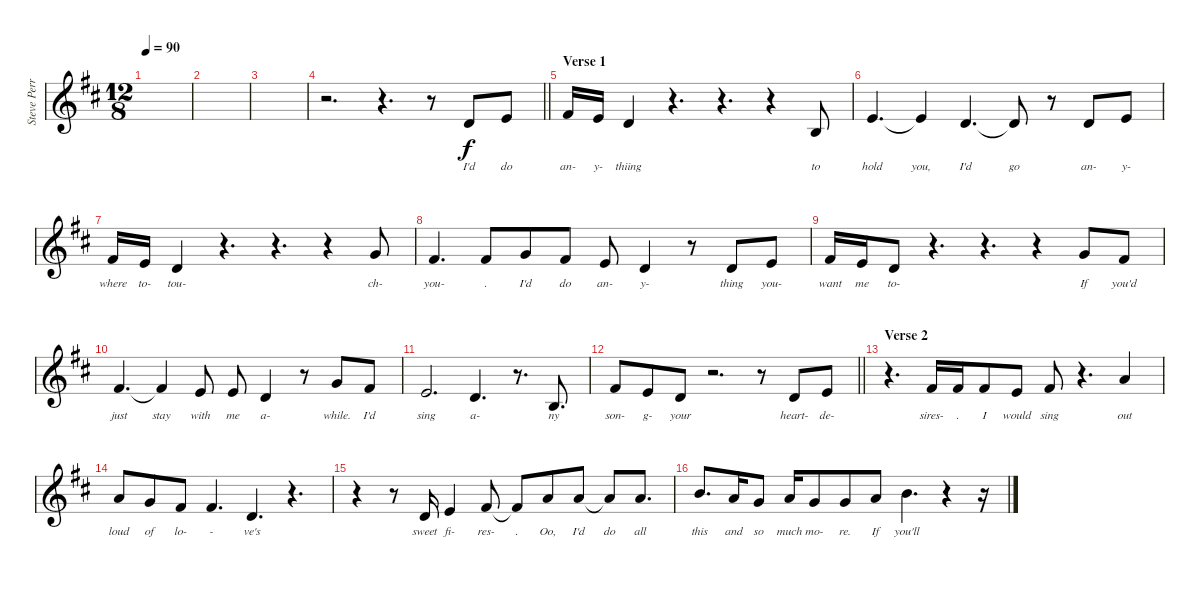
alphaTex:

\track ("Steve Perry" "Steve Perr") {instrument lead2sawtooth}
\staff {score}
\tuning (E4 B3 G3 D3 A2 E2) {hide}
\ts (12 8)
\tempo 90
\clef g2
\ks d
|
|
|
\barLineRight lightlight
r.2{d} r.4{d} r.8 3.2.8{lyrics (0 "I'd") lyrics (1 "") lyrics (2 "") lyrics (3 "") lyrics (4 "")} 5.2.8{lyrics (0 "do") lyrics (1 "") lyrics (2 "") lyrics (3 "") lyrics (4 "")} |
\section ("" "Verse 1")
2.1.16{lyrics (0 "an-") lyrics (1 "") lyrics (2 "") lyrics (3 "") lyrics (4 "")} 0.1.16{lyrics (0 "y-") lyrics (1 "") lyrics (2 "") lyrics (3 "") lyrics (4 "")} 3.2.4{lyrics (0 "thiing") lyrics (1 "") lyrics (2 "") lyrics (3 "") lyrics (4 "")} r.4{d} r.4{d} r.4 0.2.8{lyrics (0 "to") lyrics (1 "") lyrics (2 "") lyrics (3 "") lyrics (4 "")} |
0.1.4{d lyrics (0 "hold") lyrics (1 "") lyrics (2 "") lyrics (3 "") lyrics (4 "")} 0.1{t}.4{lyrics (0 "you,") lyrics (1 "") lyrics (2 "") lyrics (3 "") lyrics (4 "")} 3.2.4{d lyrics (0 "I'd") lyrics (1 "") lyrics (2 "") lyrics (3 "") lyrics (4 "")} 3.2{t}.8{lyrics (0 "go") lyrics (1 "") lyrics (2 "") lyrics (3 "") lyrics (4 "")} r.8 3.2.8{lyrics (0 "an-") lyrics (1 "") lyrics (2 "") lyrics (3 "") lyrics (4 "")} 5.2.8{lyrics (0 "y-") lyrics (1 "") lyrics (2 "") lyrics (3 "") lyrics (4 "")} |
2.1.16{lyrics (0 "where") lyrics (1 "") lyrics (2 "") lyrics (3 "") lyrics (4 "")} 0.1.16{lyrics (0 "to-") lyrics (1 "") lyrics (2 "") lyrics (3 "") lyrics (4 "")} 3.2.4{lyrics (0 "tou-") lyrics (1 "") lyrics (2 "") lyrics (3 "") lyrics (4 "")} r.4{d} r.4{d} r.4 3.1.8{lyrics (0 "ch-") lyrics (1 "") lyrics (2 "") lyrics (3 "") lyrics (4 "")} |
2.1.4{d lyrics (0 "you-") lyrics (1 "") lyrics (2 "") lyrics (3 "") lyrics (4 "")} 2.1.8{lyrics (0 ".") lyrics (1 "") lyrics (2 "") lyrics (3 "") lyrics (4 "")} 3.1.8{lyrics (0 "I'd") lyrics (1 "") lyrics (2 "") lyrics (3 "") lyrics (4 "")} 2.1.8{lyrics (0 "do") lyrics (1 "") lyrics (2 "") lyrics (3 "") lyrics (4 "")} 0.1.8{lyrics (0 "an-") lyrics (1 "") lyrics (2 "") lyrics (3 "") lyrics (4 "")} 3.2.4{lyrics (0 "y-") lyrics (1 "") lyrics (2 "") lyrics (3 "") lyrics (4 "")} r.8 3.2.8{lyrics (0 "thing") lyrics (1 "") lyrics (2 "") lyrics (3 "") lyrics (4 "")} 5.2.8{lyrics (0 "you-") lyrics (1 "") lyrics (2 "") lyrics (3 "") lyrics (4 "")} |
2.1.16{lyrics (0 "want") lyrics (1 "") lyrics (2 "") lyrics (3 "") lyrics (4 "")} 0.1.16{lyrics (0 "me") lyrics (1 "") lyrics (2 "") lyrics (3 "") lyrics (4 "")} 3.2.8{lyrics (0 "to-") lyrics (1 "") lyrics (2 "") lyrics (3 "") lyrics (4 "")} r.4{d} r.4{d} r.4 3.1.8{lyrics (0 "If") lyrics (1 "") lyrics (2 "") lyrics (3 "") lyrics (4 "")} 2.1.8{lyrics (0 "you'd") lyrics (1 "") lyrics (2 "") lyrics (3 "") lyrics (4 "")} |
2.1.4{d lyrics (0 "just") lyrics (1 "") lyrics (2 "") lyrics (3 "") lyrics (4 "")} 2.1{t}.4{lyrics (0 "stay") lyrics (1 "") lyrics (2 "") lyrics (3 "") lyrics (4 "")} 0.1.8{lyrics (0 "with") lyrics (1 "") lyrics (2 "") lyrics (3 "") lyrics (4 "")} 0.1.8{lyrics (0 "me") lyrics (1 "") lyrics (2 "") lyrics (3 "") lyrics (4 "")} 3.2.4{lyrics (0 "a-") lyrics (1 "") lyrics (2 "") lyrics (3 "") lyrics (4 "")} r.8 3.1.8{lyrics (0 "while.") lyrics (1 "") lyrics (2 "") lyrics (3 "") lyrics (4 "")} 2.1.8{lyrics (0 "I'd") lyrics (1 "") lyrics (2 "") lyrics (3 "") lyrics (4 "")} |
0.1.2{d lyrics (0 "sing") lyrics (1 "") lyrics (2 "") lyrics (3 "") lyrics (4 "")} 3.2.4{d lyrics (0 "a-") lyrics (1 "") lyrics (2 "") lyrics (3 "") lyrics (4 "")} r.8{d} 0.2.8{d lyrics (0 "ny") lyrics (1 "") lyrics (2 "") lyrics (3 "") lyrics (4 "")} |
\barLineRight lightlight
2.1.8{lyrics (0 "son-") lyrics (1 "") lyrics (2 "") lyrics (3 "") lyrics (4 "")} 0.1.8{lyrics (0 "g-") lyrics (1 "") lyrics (2 "") lyrics (3 "") lyrics (4 "")} 3.2.8{lyrics (0 "your") lyrics (1 "") lyrics (2 "") lyrics (3 "") lyrics (4 "")} r.2{d} r.8 3.2.8{lyrics (0 "heart-") lyrics (1 "") lyrics (2 "") lyrics (3 "") lyrics (4 "")} 5.2.8{lyrics (0 "de-") lyrics (1 "") lyrics (2 "") lyrics (3 "") lyrics (4 "")} |
\section ("" "Verse 2")
r.4{d} 2.1.16{lyrics (0 "sires-") lyrics (1 "") lyrics (2 "") lyrics (3 "") lyrics (4 "")} 2.1.16{lyrics (0 ".") lyrics (1 "") lyrics (2 "") lyrics (3 "") lyrics (4 "")} 2.1.8{lyrics (0 "I") lyrics (1 "") lyrics (2 "") lyrics (3 "") lyrics (4 "")} 0.1.8{lyrics (0 "would") lyrics (1 "") lyrics (2 "") lyrics (3 "") lyrics (4 "")} 2.1.8{lyrics (0 "sing") lyrics (1 "") lyrics (2 "") lyrics (3 "") lyrics (4 "")} r.4{d} 5.1.4{lyrics (0 "out") lyrics (1 "") lyrics (2 "") lyrics (3 "") lyrics (4 "")} |
5.1.8{lyrics (0 "loud") lyrics (1 "") lyrics (2 "") lyrics (3 "") lyrics (4 "")} 3.1.8{lyrics (0 "of") lyrics (1 "") lyrics (2 "") lyrics (3 "") lyrics (4 "")} 2.1.8{lyrics (0 "lo-") lyrics (1 "") lyrics (2 "") lyrics (3 "") lyrics (4 "")} 2.1.4{d lyrics (0 "-") lyrics (1 "") lyrics (2 "") lyrics (3 "") lyrics (4 "")} 3.2.4{d lyrics (0 "ve's") lyrics (1 "") lyrics (2 "") lyrics (3 "") lyrics (4 "")} r.4{d} |
r.4 r.8 3.2.16{lyrics (0 "sweet") lyrics (1 "") lyrics (2 "") lyrics (3 "") lyrics (4 "")} 0.1.4{lyrics (0 "fi-") lyrics (1 "") lyrics (2 "") lyrics (3 "") lyrics (4 "")} 2.1.8{lyrics (0 "res-") lyrics (1 "") lyrics (2 "") lyrics (3 "") lyrics (4 "")} 2.1{t}.8{lyrics (0 ".") lyrics (1 "") lyrics (2 "") lyrics (3 "") lyrics (4 "")} 5.1.8{lyrics (0 "Oo,") lyrics (1 "") lyrics (2 "") lyrics (3 "") lyrics (4 "")} 5.1.8{lyrics (0 "I'd") lyrics (1 "") lyrics (2 "") lyrics (3 "") lyrics (4 "")} 5.1{t}.8{lyrics (0 "do") lyrics (1 "") lyrics (2 "") lyrics (3 "") lyrics (4 "")} 5.1.8{d lyrics (0 "all") lyrics (1 "") lyrics (2 "") lyrics (3 "") lyrics (4 "")} |
7.1.8{d lyrics (0 "this") lyrics (1 "") lyrics (2 "") lyrics (3 "") lyrics (4 "")} 5.1.16{lyrics (0 "and") lyrics (1 "") lyrics (2 "") lyrics (3 "") lyrics (4 "")} 3.1.8{lyrics (0 "so") lyrics (1 "") lyrics (2 "") lyrics (3 "") lyrics (4 "")} 5.1.16{lyrics (0 "much") lyrics (1 "") lyrics (2 "") lyrics (3 "") lyrics (4 "")} 3.1.8{lyrics (0 "mo-") lyrics (1 "") lyrics (2 "") lyrics (3 "") lyrics (4 "")} 3.1.8{lyrics (0 "re.") lyrics (1 "") lyrics (2 "") lyrics (3 "") lyrics (4 "")} 5.1.8{lyrics (0 "If") lyrics (1 "") lyrics (2 "") lyrics (3 "") lyrics (4 "")} 7.1.4{d lyrics (0 "you'll") lyrics (1 "") lyrics (2 "") lyrics (3 "") lyrics (4 "")} r.4 r.16
